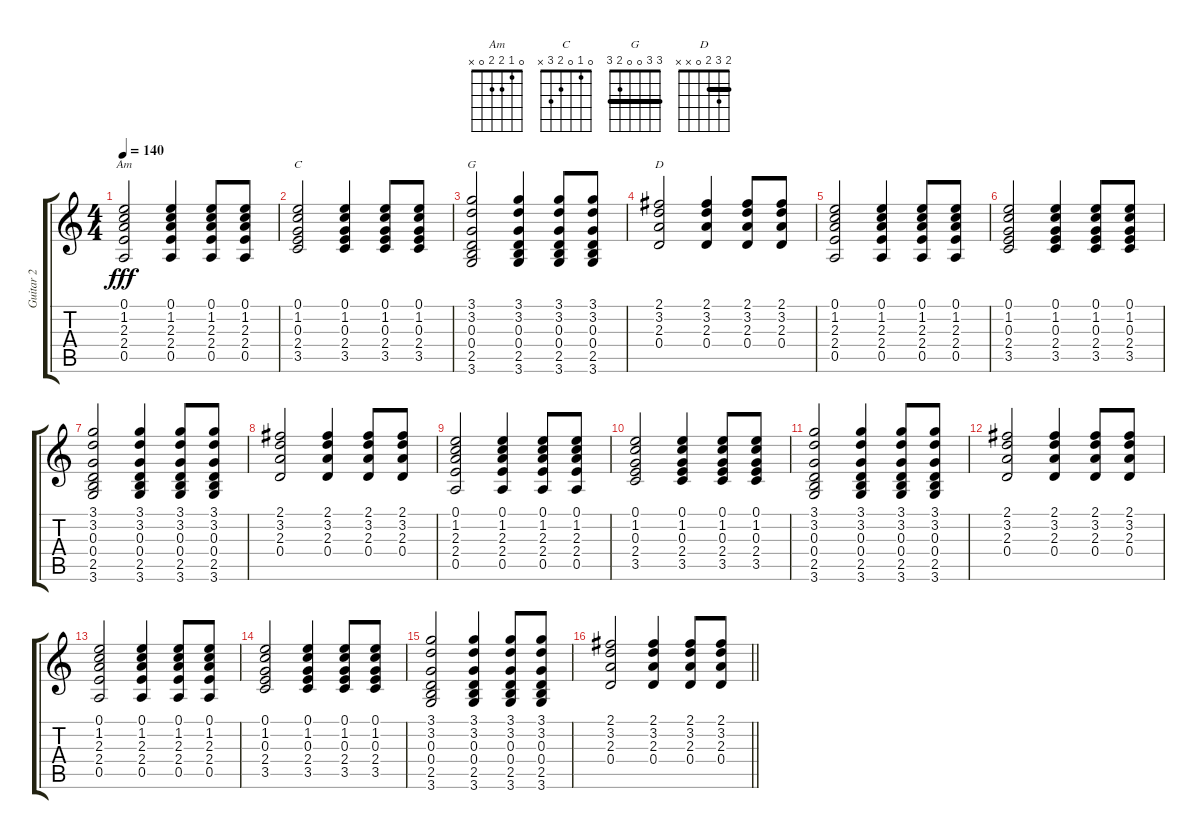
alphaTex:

\track ("Guitar 2" "Guitar 2") {instrument acousticguitarsteel}
\staff {score tabs}
\tuning (E4 B3 G3 D3 A2 E2) {hide}
\chord ("Am" 0 1 2 2 0 x)
\chord ("C" 0 1 0 2 3 x)
\chord ("G" 3 3 0 0 2 3) {barre 3}
\chord ("D" 2 3 2 0 x x) {barre 2}
\ts (4 4)
\tempo 140
\clef g2
\ks c
(0.1 1.2 2.3 2.4 0.5).2{ch "Am" dy fff} (0.1 1.2 2.3 2.4 0.5).4 (0.1 1.2 2.3 2.4 0.5).8 (0.1 1.2 2.3 2.4 0.5).8 |
(0.1 1.2 0.3 2.4 3.5).2{ch "C"} (0.1 1.2 0.3 2.4 3.5).4 (0.1 1.2 0.3 2.4 3.5).8 (0.1 1.2 0.3 2.4 3.5).8 |
(3.1 3.2 0.3 0.4 2.5 3.6).2{ch "G"} (3.1 3.2 0.3 0.4 2.5 3.6).4 (3.1 3.2 0.3 0.4 2.5 3.6).8 (3.1 3.2 0.3 0.4 2.5 3.6).8 |
(2.1 3.2 2.3 0.4).2{ch "D"} (2.1 3.2 2.3 0.4).4 (2.1 3.2 2.3 0.4).8 (2.1 3.2 2.3 0.4).8 |
(0.1 1.2 2.3 2.4 0.5).2 (0.1 1.2 2.3 2.4 0.5).4 (0.1 1.2 2.3 2.4 0.5).8 (0.1 1.2 2.3 2.4 0.5).8 |
(0.1 1.2 0.3 2.4 3.5).2 (0.1 1.2 0.3 2.4 3.5).4 (0.1 1.2 0.3 2.4 3.5).8 (0.1 1.2 0.3 2.4 3.5).8 |
(3.1 3.2 0.3 0.4 2.5 3.6).2 (3.1 3.2 0.3 0.4 2.5 3.6).4 (3.1 3.2 0.3 0.4 2.5 3.6).8 (3.1 3.2 0.3 0.4 2.5 3.6).8 |
(2.1 3.2 2.3 0.4).2 (2.1 3.2 2.3 0.4).4 (2.1 3.2 2.3 0.4).8 (2.1 3.2 2.3 0.4).8 |
(0.1 1.2 2.3 2.4 0.5).2 (0.1 1.2 2.3 2.4 0.5).4 (0.1 1.2 2.3 2.4 0.5).8 (0.1 1.2 2.3 2.4 0.5).8 |
(0.1 1.2 0.3 2.4 3.5).2 (0.1 1.2 0.3 2.4 3.5).4 (0.1 1.2 0.3 2.4 3.5).8 (0.1 1.2 0.3 2.4 3.5).8 |
(3.1 3.2 0.3 0.4 2.5 3.6).2 (3.1 3.2 0.3 0.4 2.5 3.6).4 (3.1 3.2 0.3 0.4 2.5 3.6).8 (3.1 3.2 0.3 0.4 2.5 3.6).8 |
(2.1 3.2 2.3 0.4).2 (2.1 3.2 2.3 0.4).4 (2.1 3.2 2.3 0.4).8 (2.1 3.2 2.3 0.4).8 |
(0.1 1.2 2.3 2.4 0.5).2 (0.1 1.2 2.3 2.4 0.5).4 (0.1 1.2 2.3 2.4 0.5).8 (0.1 1.2 2.3 2.4 0.5).8 |
(0.1 1.2 0.3 2.4 3.5).2 (0.1 1.2 0.3 2.4 3.5).4 (0.1 1.2 0.3 2.4 3.5).8 (0.1 1.2 0.3 2.4 3.5).8 |
(3.1 3.2 0.3 0.4 2.5 3.6).2 (3.1 3.2 0.3 0.4 2.5 3.6).4 (3.1 3.2 0.3 0.4 2.5 3.6).8 (3.1 3.2 0.3 0.4 2.5 3.6).8 |
\barLineRight lightlight
(2.1 3.2 2.3 0.4).2 (2.1 3.2 2.3 0.4).4 (2.1 3.2 2.3 0.4).8 (2.1 3.2 2.3 0.4).8
